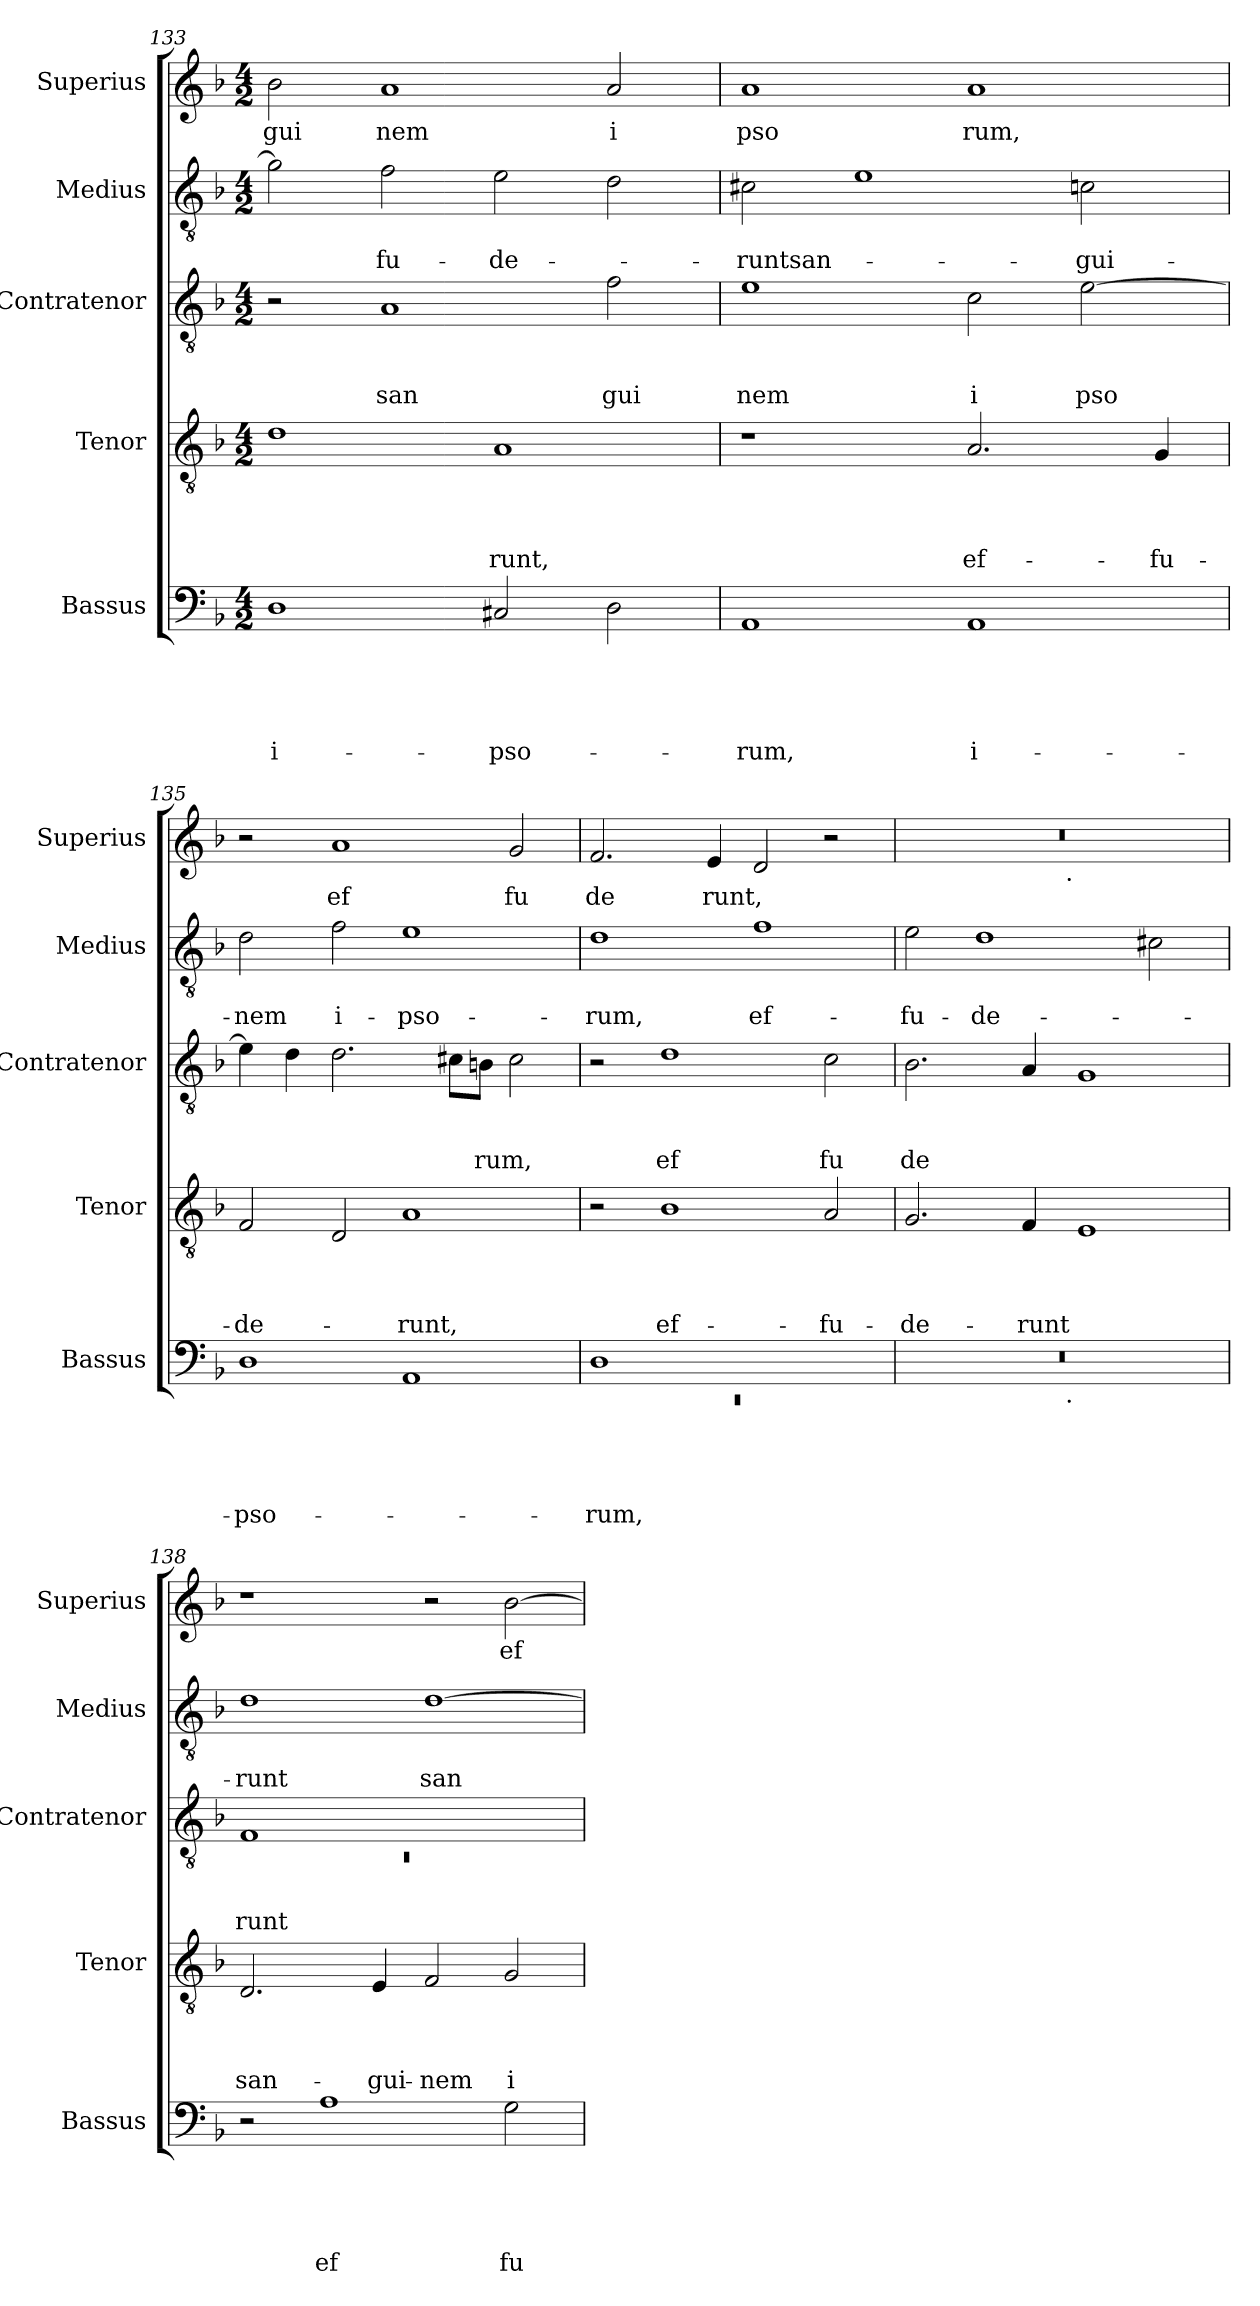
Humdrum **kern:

**kern	**text	**text	**text	**text	**text	**kern	**text	**text	**text	**text	**kern	**text	**text	**text	**kern	**text	**text	**kern	**text
*part5	*part5	*part5	*part5	*part5	*part5	*part4	*part4	*part4	*part4	*part4	*part3	*part3	*part3	*part3	*part2	*part2	*part2	*part1	*part1
*staff5	*staff5	*staff5	*staff5	*staff5	*staff5	*staff4	*staff4	*staff4	*staff4	*staff4	*staff3	*staff3	*staff3	*staff3	*staff2	*staff2	*staff2	*staff1	*staff1
*I"Bassus	*	*	*	*	*	*I"Tenor	*	*	*	*	*I"Contratenor	*	*	*	*I"Medius	*	*	*I"Superius	*
*I'Bassus	*	*	*	*	*	*I'Tenor	*	*	*	*	*I'Contratenor	*	*	*	*I'Medius	*	*	*I'Superius	*
*clefF4	*	*	*	*	*	*clefGv2	*	*	*	*	*clefGv2	*	*	*	*clefGv2	*	*	*clefG2	*
*k[b-]	*	*	*	*	*	*k[b-]	*	*	*	*	*k[b-]	*	*	*	*k[b-]	*	*	*k[b-]	*
*F:	*	*	*	*	*	*F:	*	*	*	*	*F:	*	*	*	*F:	*	*	*F:	*
*M4/2	*	*	*	*	*	*M4/2	*	*	*	*	*M4/2	*	*	*	*M4/2	*	*	*M4/2	*
=133	=133	=133	=133	=133	=133	=133	=133	=133	=133	=133	=133	=133	=133	=133	=133	=133	=133	=133	=133
!	!	!	!	!	!LO:LY:b	!	!	!	!	!	!	!	!	!	!	!	!	!	!LO:LY:b
1D	.	.	.	.	i-	1d	.	.	.	.	2r	.	.	.	2g\]	.	.	2b-\	gui
!	!	!	!	!	!	!	!	!	!	!	!	!	!	!LO:LY:b	!	!	!LO:LY:b	!	!LO:LY:b
.	.	.	.	.	.	.	.	.	.	.	1A	.	.	san	2f\	.	-fu-	1a	nem
!	!	!	!	!	!LO:LY:b	!	!	!	!	!LO:LY:b	!	!	!	!	!	!	!LO:LY:b	!	!
2C#X/	.	.	.	.	-pso-	1A	.	.	.	-runt,	.	.	.	.	2e\	.	-de-	.	.
!	!	!	!	!	!	!	!	!	!	!	!	!	!	!LO:LY:b	!	!	!	!	!LO:LY:b
2D\	.	.	.	.	.	.	.	.	.	.	2f\	.	.	gui	2d\	.	.	2a/	i
=134	=134	=134	=134	=134	=134	=134	=134	=134	=134	=134	=134	=134	=134	=134	=134	=134	=134	=134	=134
!	!	!	!	!	!LO:LY:b	!	!	!	!	!	!	!	!	!LO:LY:b	!	!	!LO:LY:b	!	!LO:LY:b
1AA	.	.	.	.	-rum,	1r	.	.	.	.	1e	.	.	nem	2c#X\	.	-runtsan-	1a	pso
.	.	.	.	.	.	.	.	.	.	.	.	.	.	.	1e	.	.	.	.
!	!	!	!	!	!LO:LY:b	!	!	!	!	!LO:LY:b	!	!	!	!LO:LY:b	!	!	!	!	!LO:LY:b
1AA	.	.	.	.	i-	2.A/	.	.	.	ef-	2c\	.	.	i	.	.	.	1a	rum,
!	!	!	!	!	!	!	!	!	!	!	!	!	!	!LO:LY:b	!	!	!LO:LY:b	!	!
.	.	.	.	.	.	.	.	.	.	.	[>2e\	.	.	pso	2cn\	.	-gui-	.	.
!	!	!	!	!	!	!	!	!	!	!LO:LY:b	!	!	!	!	!	!	!	!	!
.	.	.	.	.	.	4G/	.	.	.	-fu-	.	.	.	.	.	.	.	.	.
=135	=135	=135	=135	=135	=135	=135	=135	=135	=135	=135	=135	=135	=135	=135	=135	=135	=135	=135	=135
!	!	!	!	!	!LO:LY:b	!	!	!	!	!LO:LY:b	!	!	!	!	!	!	!LO:LY:b	!	!
1D	.	.	.	.	-pso-	2F/	.	.	.	-de-	4e\]	.	.	.	2d\	.	-nem	2r	.
.	.	.	.	.	.	.	.	.	.	.	4d\	.	.	.	.	.	.	.	.
!	!	!	!	!	!	!	!	!	!	!	!	!	!	!	!	!	!LO:LY:b	!	!LO:LY:b
.	.	.	.	.	.	2D/	.	.	.	.	2.d\	.	.	.	2f\	.	i-	1a	ef
!	!	!	!	!	!	!	!	!	!	!LO:LY:b	!	!	!	!	!	!	!LO:LY:b	!	!
1AA	.	.	.	.	.	1A	.	.	.	-runt,	.	.	.	.	1e	.	-pso-	.	.
.	.	.	.	.	.	.	.	.	.	.	8c#X\L	.	.	.	.	.	.	.	.
!	!	!	!	!	!	!	!	!	!	!	!	!	!	!LO:LY:b	!	!	!	!	!
.	.	.	.	.	.	.	.	.	.	.	8Bn\J	.	.	rum,	.	.	.	.	.
!	!	!	!	!	!	!	!	!	!	!	!	!	!	!	!	!	!	!	!LO:LY:b
.	.	.	.	.	.	.	.	.	.	.	2c#\	.	.	.	.	.	.	2g/	fu
=136	=136	=136	=136	=136	=136	=136	=136	=136	=136	=136	=136	=136	=136	=136	=136	=136	=136	=136	=136
*^	*	*	*	*	*	*	*	*	*	*	*	*	*	*	*	*	*	*	*
!	!LO:N:vis=1	!	!	!	!	!LO:LY:b	!	!	!	!	!	!	!	!	!	!	!	!LO:LY:b	!	!LO:LY:b
1D	0rEE	.	.	.	.	-rum,	2r	.	.	.	.	2r	.	.	.	1d	.	-rum,	2.f/	de
!	!	!	!	!	!	!	!	!	!	!	!LO:LY:b	!	!	!	!LO:LY:b	!	!	!	!	!
.	.	.	.	.	.	.	1B-	.	.	.	ef-	1d	.	.	ef	.	.	.	.	.
!	!	!	!	!	!	!	!	!	!	!	!	!	!	!	!	!	!	!	!	!LO:LY:b
.	.	.	.	.	.	.	.	.	.	.	.	.	.	.	.	.	.	.	4e/	runt,
!	!	!	!	!	!	!	!	!	!	!	!	!	!	!	!	!	!	!LO:LY:b	!	!
1ryy	.	.	.	.	.	.	.	.	.	.	.	.	.	.	.	1f	.	ef-	2d/	.
!	!	!	!	!	!	!	!	!	!	!	!LO:LY:b	!	!	!	!LO:LY:b	!	!	!	!	!
.	.	.	.	.	.	.	2A/	.	.	.	-fu-	2c\	.	.	fu	.	.	.	2r	.
=137	=137	=137	=137	=137	=137	=137	=137	=137	=137	=137	=137	=137	=137	=137	=137	=137	=137	=137	=137	=137
!	!	!	!	!	!	!	!	!	!	!	!LO:LY:b	!	!	!	!LO:LY:b	!	!	!LO:LY:b	!	!
*	*	*	*	*	*	*	*	*	*	*	*	*	*	*	*	*	*	*	*^	*
0r	2ryy	.	.	.	.	.	2.G/	.	.	.	-de-	2.B-\	.	.	de	2e\	.	-fu-	0r	2ryy	.
!	!	!	!	!	!	!	!	!	!	!	!	!	!	!	!	!	!	!LO:LY:b	!	!	!
.	4...ryy	.	.	.	.	.	.	.	.	.	.	.	.	.	.	1d	.	-de-	.	4...ryy	.
!	!	!	!	!	!	!	!	!	!	!	!LO:LY:b	!	!	!	!	!	!	!	!	!	!
.	.	.	.	.	.	.	4F/	.	.	.	-runt	4A/	.	.	.	.	.	.	.	.	.
!	!	!	!	!	!	!	!	!	!	!	!	!	!	!	!	!	!	!	!	!LO:TX:b:t=.	!
!	!LO:TX:b:t=.	!	!	!	!	!	!	!	!	!	!	!	!	!	!	!	!	!	!	!	!
.	1ryy	.	.	.	.	.	.	.	.	.	.	.	.	.	.	.	.	.	.	1ryy	.
.	.	.	.	.	.	.	1E	.	.	.	.	1G	.	.	.	.	.	.	.	.	.
.	.	.	.	.	.	.	.	.	.	.	.	.	.	.	.	2c#X\	.	.	.	.	.
.	32ryy	.	.	.	.	.	.	.	.	.	.	.	.	.	.	.	.	.	.	32ryy	.
!!LO:LB:g=z
=138	=138	=138	=138	=138	=138	=138	=138	=138	=138	=138	=138	=138	=138	=138	=138	=138	=138	=138	=138	=138	=138
*	*	*	*	*	*	*	*	*	*	*	*	*^	*	*	*	*	*	*	*	*	*
!	!	!	!	!	!	!	!	!	!	!	!LO:LY:b	!	!LO:N:vis=1	!	!	!LO:LY:b	!	!	!LO:LY:b	!	!	!
*v	*v	*	*	*	*	*	*	*	*	*	*	*	*	*	*	*	*	*	*	*v	*v	*
2r	.	.	.	.	.	2.D/	.	.	.	san-	1F	0rC	.	.	runt	1d	.	-runt	1r	.
!	!	!	!	!	!LO:LY:b	!	!	!	!	!	!	!	!	!	!	!	!	!	!	!
1A	.	.	.	.	ef	.	.	.	.	.	.	.	.	.	.	.	.	.	.	.
!	!	!	!	!	!	!	!	!	!	!LO:LY:b	!	!	!	!	!	!	!	!	!	!
.	.	.	.	.	.	4E/	.	.	.	-gui-	.	.	.	.	.	.	.	.	.	.
!	!	!	!	!	!	!	!	!	!	!LO:LY:b	!	!	!	!	!	!	!	!LO:LY:b	!	!
.	.	.	.	.	.	2F/	.	.	.	-nem	1ryy	.	.	.	.	[>1d	.	san	2r	.
!	!	!	!	!	!LO:LY:b	!	!	!	!	!LO:LY:b	!	!	!	!	!	!	!	!	!	!LO:LY:b
2G\	.	.	.	.	fu	2G/	.	.	.	i-	.	.	.	.	.	.	.	.	[>2b-\	ef
*	*	*	*	*	*	*	*	*	*	*	*v	*v	*	*	*	*	*	*	*	*
=	=	=	=	=	=	=	=	=	=	=	=	=	=	=	=	=	=	=	=
*-	*-	*-	*-	*-	*-	*-	*-	*-	*-	*-	*-	*-	*-	*-	*-	*-	*-	*-	*-
